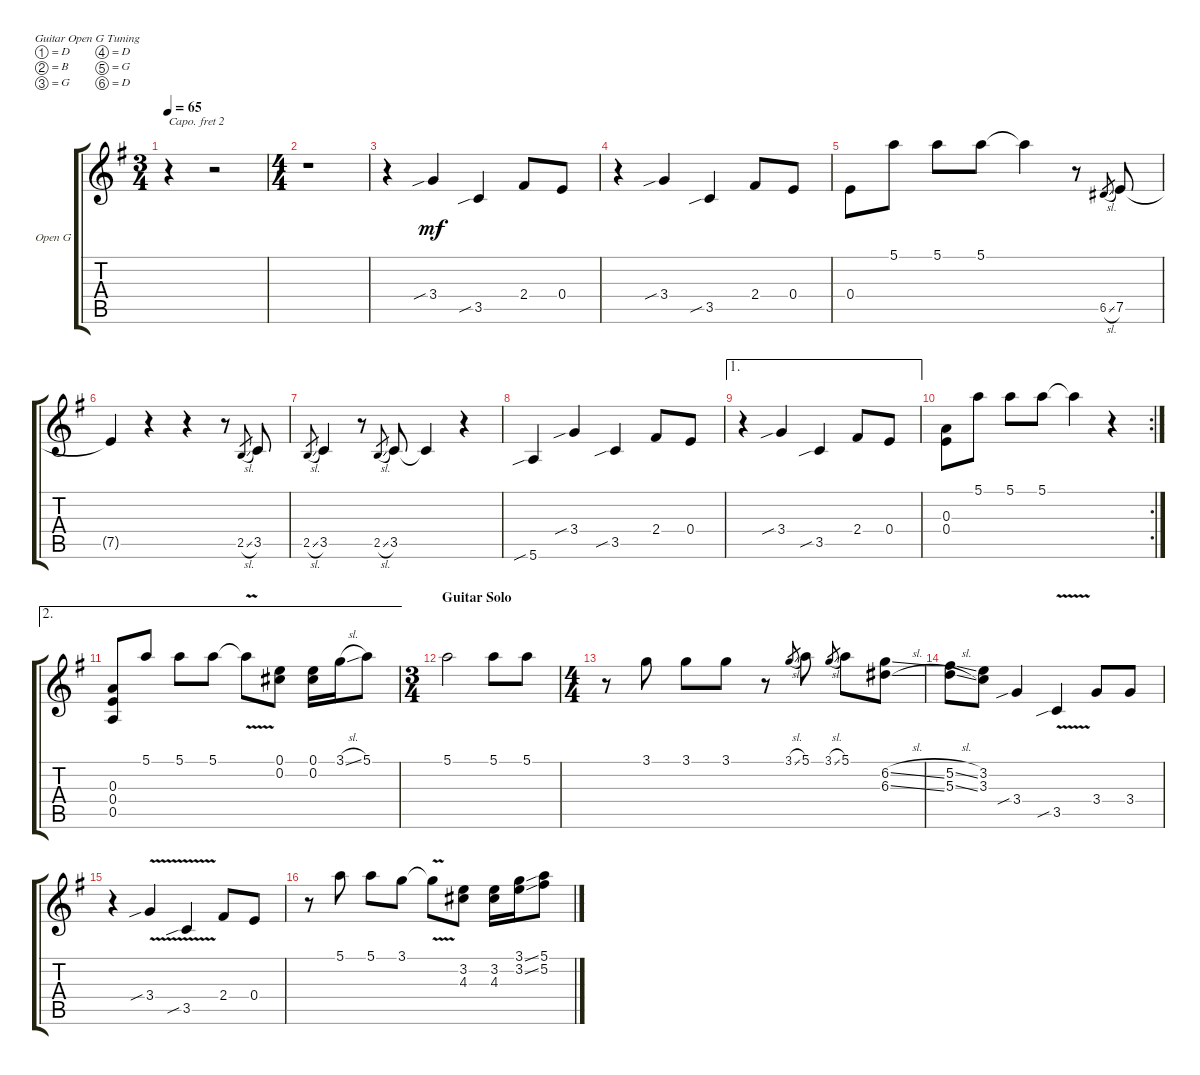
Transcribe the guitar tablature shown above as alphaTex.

\defaultSystemsLayout 4
\bracketExtendMode groupsimilarinstruments
\firstSystemTrackNameOrientation horizontal
\otherSystemsTrackNameOrientation horizontal
\track ("Muddy Waters" "Open G ") {instrument acousticguitarsteel}
\staff {score tabs}
\capo 2
\tuning (D4 B3 G3 D3 G2 D2)
\ts (3 4)
\tempo 65
\clef g2
\ks g
r.4{dy mf} r.2 |
\ts (4 4)
r.1 |
r.4 3.4{sib}.4 3.5{sib}.4 2.4.8 0.4.8 |
r.4 3.4{sib}.4 3.5{sib}.4 2.4.8 0.4.8 |
0.4.8 5.1.8 5.1.8 5.1.8 5.1{t}.4 r.8 6.5{sl}.8{gr} 7.5.8 |
7.5{t}.4 r.4 r.4 r.8 2.5{sl}.8{gr} 3.5.8 |
2.5{sl}.8{gr} 3.5.4 r.8 2.5{sl}.8{gr} 3.5.8 3.5{t}.4 r.4 |
5.6{sib}.4 3.4{sib}.4 3.5{sib}.4 2.4.8 0.4.8 |
\ae 1
r.4 3.4{sib}.4 3.5{sib}.4 2.4.8 0.4.8 |
\rc 2
(0.4 0.3).8 5.1.8 5.1.8 5.1.8 5.1{t}.4 r.4 |
\ae 2
(0.3 0.4 0.5).8 5.1.8 5.1.8 5.1.8 5.1{v t}.8 (0.1 0.2).8 (0.2 0.1).16 3.1{sl}.16 5.1.8 |
\ts (3 4)
\section ("" "Guitar Solo")
5.1.2 5.1.8 5.1.8 |
\ts (4 4)
r.8 3.1.8 3.1.8 3.1.8 r.8 3.1{sl}.8{gr} 5.1.8 3.1{sl}.8{gr} 5.1.8 (6.2{sl} 6.3{sl}).8 |
(5.2{sl} 5.3{sl}).8 (3.3 3.2).8 3.4{sib}.4 3.5{v sib}.4 3.4.8 3.4.8 |
r.4 3.4{v sib}.4 3.5{v sib}.4 2.4.8 0.4.8 |
r.8 5.1.8 5.1.8 3.1.8 3.1{v t}.8 (3.2 4.3).8 (4.3 3.2).16 (3.2{ss} 3.1{ss}).16 (5.2 5.1).8
